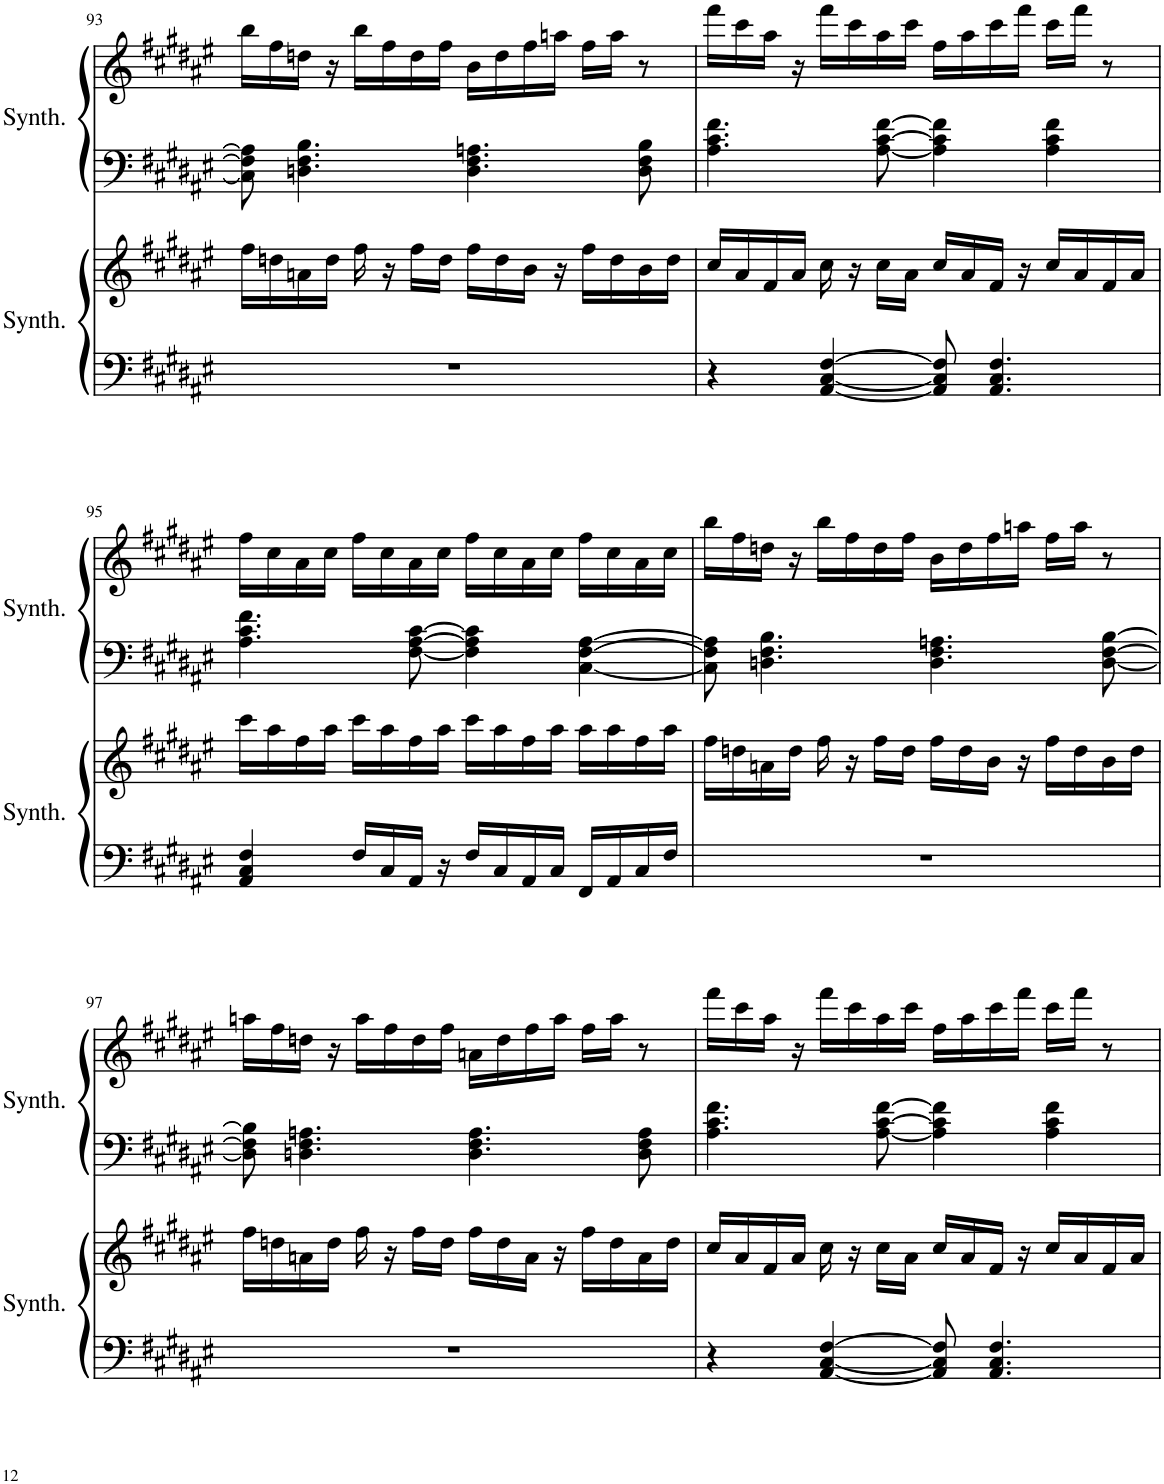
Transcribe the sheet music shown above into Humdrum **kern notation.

**kern	**kern	**kern	**kern
*part2	*part2	*part1	*part1
*staff4	*staff3	*staff2	*staff1
*I"Square Synthesizer	*	*I"Square Synthesizer	*
*I'Synth.	*	*I'Synth.	*
!!LO:PB:g=z
*clefF4	*clefG2	*clefF4	*clefG2
*k[f#c#g#d#a#e#]	*k[f#c#g#d#a#e#]	*k[f#c#g#d#a#e#]	*k[f#c#g#d#a#e#]
*M4/4	*M4/4	*M4/4	*M4/4
=93	=93	=93	=93
1r	16ff#\LL	8C#\] 8F#\] 8A#\]	16bb\LL
.	16ddn\	.	16ff#\
.	16an\	4.Dn\ 4.F#\ 4.B\	16ddn\JJ
.	16dd\JJ	.	16r
.	16ff#\	.	16bb\LL
.	16r	.	16ff#\
.	16ff#\LL	.	16dd\
.	16dd\JJ	.	16ff#\JJ
.	16ff#\LL	4.D\ 4.F#\ 4.An\	16b\LL
.	16dd\	.	16dd\
.	16b\JJ	.	16ff#\
.	16r	.	16aan\JJ
.	16ff#\LL	.	16ff#\LL
.	16dd\	.	16aa\JJ
.	16b\	8D\ 8F#\ 8B\	8r
.	16dd\JJ	.	.
=94	=94	=94	=94
4r	16cc#/LL	4.A#\ 4.c#\ 4.f#\	16fff#\LL
.	16a#/	.	16ccc#\
.	16f#/	.	16aa#\JJ
.	16a#/JJ	.	16r
[4AA#/ [4C#/ [4F#/	16cc#\	.	16fff#\LL
.	16r	.	16ccc#\
.	16cc#\LL	[8A#\ [8c#\ [8f#\	16aa#\
.	16a#\JJ	.	16ccc#\JJ
8AA#/] 8C#/] 8F#/]	16cc#/LL	4A#\] 4c#\] 4f#\]	16ff#\LL
.	16a#/	.	16aa#\
4.AA#/ 4.C#/ 4.F#/	16f#/JJ	.	16ccc#\
.	16r	.	16fff#\JJ
.	16cc#/LL	4A#\ 4c#\ 4f#\	16ccc#\LL
.	16a#/	.	16fff#\JJ
.	16f#/	.	8r
.	16a#/JJ	.	.
!!LO:LB:g=z
=95	=95	=95	=95
4AA#/ 4C#/ 4F#/	16ccc#\LL	4.A#\ 4.c#\ 4.f#\	16ff#\LL
.	16aa#\	.	16cc#\
.	16ff#\	.	16a#\
.	16aa#\JJ	.	16cc#\JJ
16F#/LL	16ccc#\LL	.	16ff#\LL
16C#/	16aa#\	.	16cc#\
16AA#/JJ	16ff#\	[8F#\ [8A#\ [8c#\	16a#\
16r	16aa#\JJ	.	16cc#\JJ
16F#/LL	16ccc#\LL	4F#\] 4A#\] 4c#\]	16ff#\LL
16C#/	16aa#\	.	16cc#\
16AA#/	16ff#\	.	16a#\
16C#/JJ	16aa#\JJ	.	16cc#\JJ
16FF#/LL	16aa#\LL	[4C#\ [4F#\ [4A#\	16ff#\LL
16AA#/	16aa#\	.	16cc#\
16C#/	16ff#\	.	16a#\
16F#/JJ	16aa#\JJ	.	16cc#\JJ
=96	=96	=96	=96
1r	16ff#\LL	8C#\] 8F#\] 8A#\]	16bb\LL
.	16ddn\	.	16ff#\
.	16an\	4.Dn\ 4.F#\ 4.B\	16ddn\JJ
.	16dd\JJ	.	16r
.	16ff#\	.	16bb\LL
.	16r	.	16ff#\
.	16ff#\LL	.	16dd\
.	16dd\JJ	.	16ff#\JJ
.	16ff#\LL	4.D\ 4.F#\ 4.An\	16b\LL
.	16dd\	.	16dd\
.	16b\JJ	.	16ff#\
.	16r	.	16aan\JJ
.	16ff#\LL	.	16ff#\LL
.	16dd\	.	16aa\JJ
.	16b\	[8D\ [8F#\ [8B\	8r
.	16dd\JJ	.	.
!!LO:LB:g=z
=97	=97	=97	=97
1r	16ff#\LL	8D\] 8F#\] 8B\]	16aan\LL
.	16ddn\	.	16ff#\
.	16an\	4.Dn\ 4.F#\ 4.An\	16ddn\JJ
.	16dd\JJ	.	16r
.	16ff#\	.	16aa\LL
.	16r	.	16ff#\
.	16ff#\LL	.	16dd\
.	16dd\JJ	.	16ff#\JJ
.	16ff#\LL	4.D\ 4.F#\ 4.A\	16an\LL
.	16dd\	.	16dd\
.	16a\JJ	.	16ff#\
.	16r	.	16aa\JJ
.	16ff#\LL	.	16ff#\LL
.	16dd\	.	16aa\JJ
.	16a\	8D\ 8F#\ 8A\	8r
.	16dd\JJ	.	.
=98	=98	=98	=98
4r	16cc#/LL	4.A#\ 4.c#\ 4.f#\	16fff#\LL
.	16a#/	.	16ccc#\
.	16f#/	.	16aa#\JJ
.	16a#/JJ	.	16r
[4AA#/ [4C#/ [4F#/	16cc#\	.	16fff#\LL
.	16r	.	16ccc#\
.	16cc#\LL	[8A#\ [8c#\ [8f#\	16aa#\
.	16a#\JJ	.	16ccc#\JJ
8AA#/] 8C#/] 8F#/]	16cc#/LL	4A#\] 4c#\] 4f#\]	16ff#\LL
.	16a#/	.	16aa#\
4.AA#/ 4.C#/ 4.F#/	16f#/JJ	.	16ccc#\
.	16r	.	16fff#\JJ
.	16cc#/LL	4A#\ 4c#\ 4f#\	16ccc#\LL
.	16a#/	.	16fff#\JJ
.	16f#/	.	8r
.	16a#/JJ	.	.
=	=	=	=
*-	*-	*-	*-
